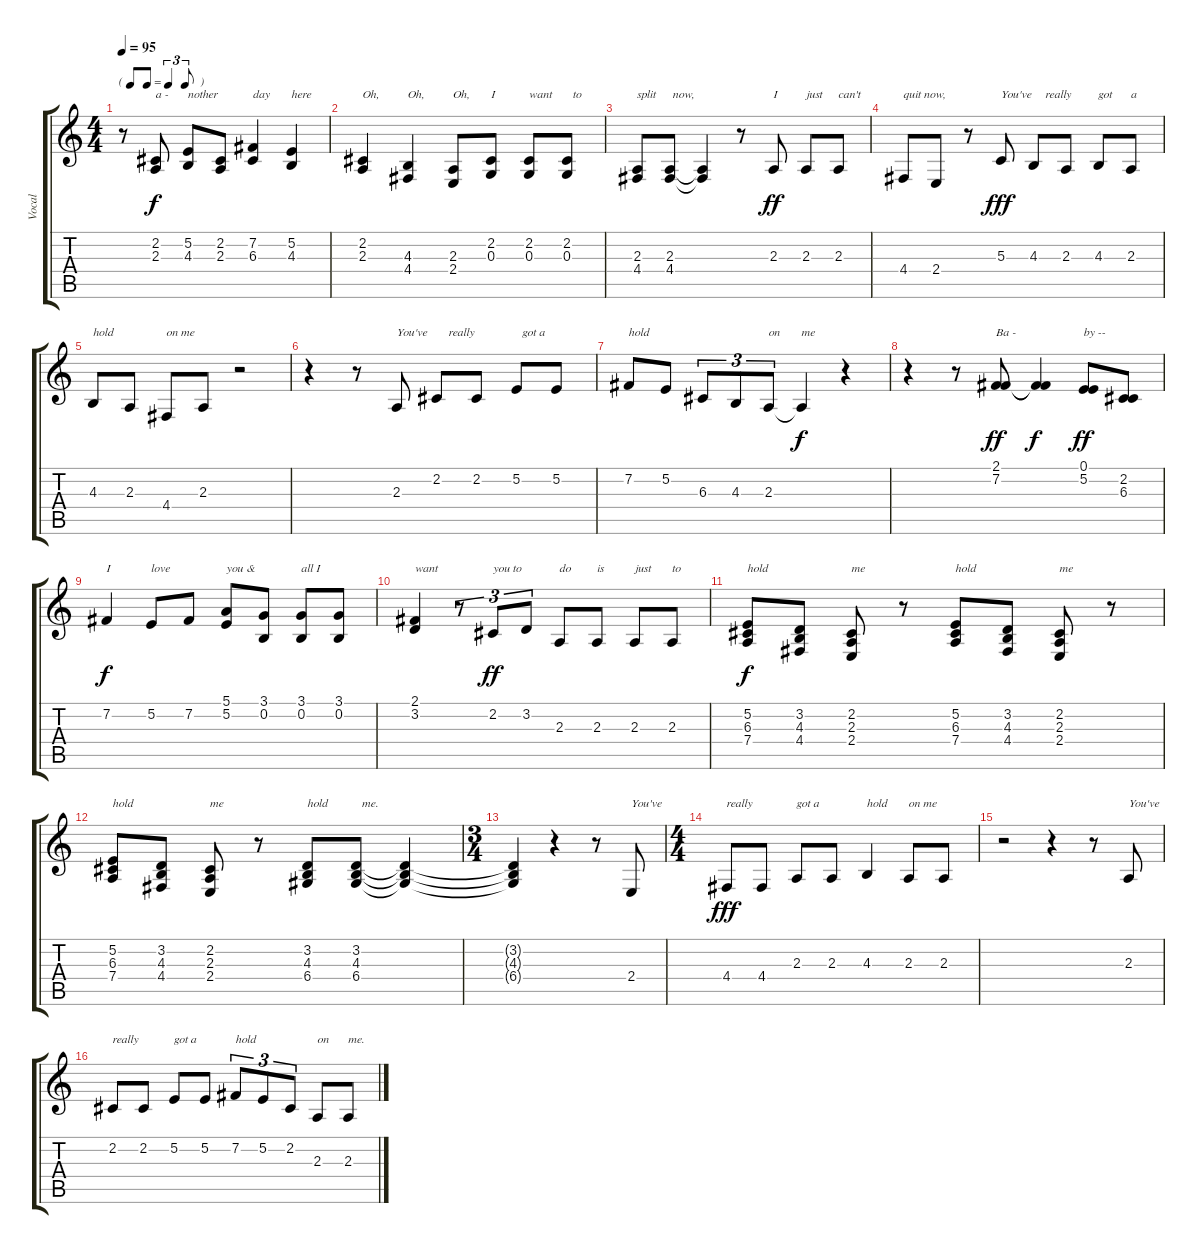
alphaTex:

\track ("Vocal" "Vocal") {instrument altosax}
\staff {score tabs}
\tuning (E4 B3 G3 D3 A2 E2) {hide}
\ts (4 4)
\tf triplet8th
\tempo 95
\clef g2
\ks c
r.8{dy f} (2.2 2.3).8{txt "a -"} (5.2 4.3).8{txt "nother"} (2.2 2.3).8 (7.2 6.3).4{txt "day"} (5.2 4.3).4{txt "here"} |
(2.2 2.3).4{txt "Oh,"} (4.3 4.4).4{txt "Oh,"} (2.3 2.4).8{txt "Oh,"} (2.2 0.3).8{txt "I"} (2.2 0.3).8{txt "want"} (2.2 0.3).8{txt "  to"} |
(2.3 4.4).8{txt "split"} (2.3 4.4).8{txt " now,"} (2.3{t} 4.4{t}).4 r.8 2.3.8{txt "I" dy ff} 2.3.8{txt "just"} 2.3.8{txt "can't"} |
4.4.8{txt "quit now,"} 2.4.8 r.8 5.3.8{txt "You've" dy fff} 4.3.8{txt "    really"} 2.3.8 4.3.8{txt "got"} 2.3.8{txt "a"} |
4.3.8{txt "hold"} 2.3.8 4.4.8{txt "on me"} 2.3.8 r.2 |
r.4 r.8 2.3.8{txt "You've"} 2.2.8{txt "    really"} 2.2.8{txt " "} 5.2.8{txt "  got a"} 5.2.8 |
7.2.8{txt "hold"} 5.2.8 6.3.8{tu (3 2)} 4.3.8{tu (3 2)} 2.3.8{tu (3 2) txt "on"} 2.3{t}.4{txt "me" dy f} r.4 |
r.4 r.8 (2.1 7.2).8{txt "Ba -" dy ff} (2.1{t} 7.2{t}).4{dy f} (0.1 5.2).8{txt "by --" dy ff} (2.2 6.3).8 |
7.2.4{txt "I" dy f} 5.2.8{txt "love"} 7.2.8 (5.1 5.2).8{txt "you &"} (3.1 0.2).8 (3.1 0.2).8{txt "all I"} (3.1 0.2).8 |
(2.1 3.2).4{txt "want"} r.8{tu (3 2)} 2.2.8{tu (3 2) txt "you to" dy ff} 3.2.8{tu (3 2)} 2.3.8{txt "do"} 2.3.8{txt "is"} 2.3.8{txt "just"} 2.3.8{txt "to"} |
(5.2 6.3 7.4).8{txt "hold" dy f} (3.2 4.3 4.4).8 (2.2 2.3 2.4).8{txt "me"} r.8 (5.2 6.3 7.4).8{txt "hold"} (3.2 4.3 4.4).8 (2.2 2.3 2.4).8{txt "me"} r.8 |
(5.2 6.3 7.4).8{txt "hold"} (3.2 4.3 4.4).8 (2.2 2.3 2.4).8{txt "me"} r.8 (3.2 4.3 6.4).8{txt "hold"} (3.2 4.3 6.4).8{txt "  me."} (3.2{t} 4.3{t} 6.4{t}).4 |
\ts (3 4)
(3.2{t} 4.3{t} 6.4{t}).4 r.4 r.8 2.4.8{txt "You've"} |
\ts (4 4)
4.4.8{txt "really" dy fff} 4.4.8 2.3.8{txt "got a"} 2.3.8 4.3.4{txt "hold"} 2.3.8{txt "on me"} 2.3.8 |
r.2 r.4 r.8 2.3.8{txt "You've"} |
2.2.8{txt "really"} 2.2.8 5.2.8{txt "got a"} 5.2.8 7.2.8{tu (3 2) txt "hold"} 5.2.8{tu (3 2)} 2.2.8{tu (3 2)} 2.3.8{txt "on"} 2.3.8{txt "me."}
